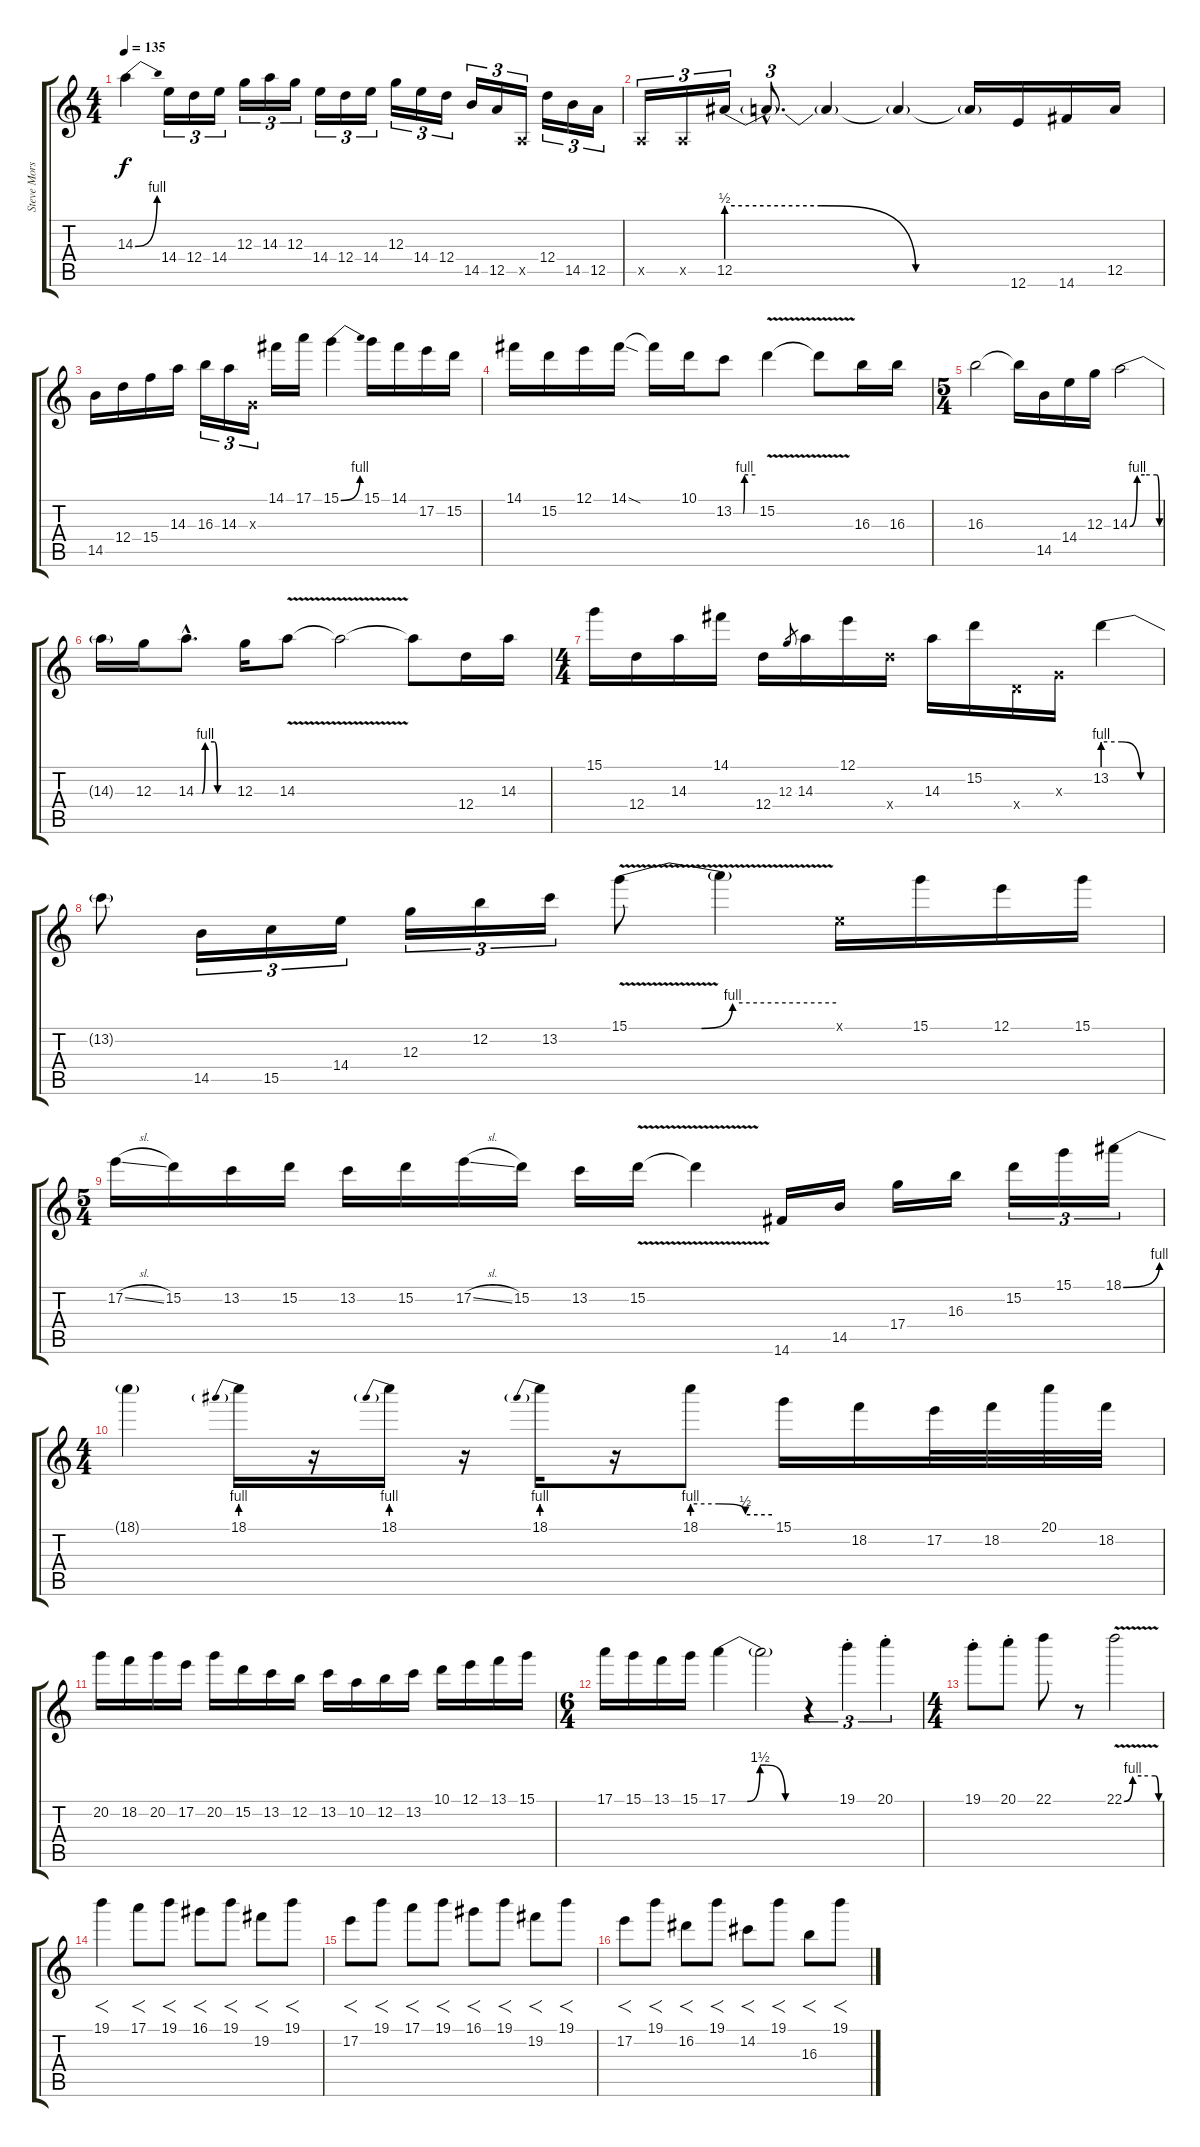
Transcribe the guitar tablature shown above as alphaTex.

\track ("Steve Morse - guitar solo" "Steve Mors") {instrument overdrivenguitar}
\staff {score tabs}
\tuning (E4 B3 G3 D3 A2 E2) {hide}
\ts (4 4)
\tempo 135
\clef g2
\ks c
14.3{be (bend 0 0 60 4)}.4{dy f} 14.4.16{tu (3 2)} 12.4.16{tu (3 2)} 14.4.16{tu (3 2)} 12.3.16{tu (3 2)} 14.3.16{tu (3 2)} 12.3.16{tu (3 2)} 14.4.16{tu (3 2)} 12.4.16{tu (3 2)} 14.4.16{tu (3 2)} 12.3.16{tu (3 2)} 14.4.16{tu (3 2)} 12.4.16{tu (3 2)} 14.5.16{tu (3 2)} 12.5.16{tu (3 2)} 0.5{x}.16{tu (3 2)} 12.4.16{tu (3 2)} 14.5.16{tu (3 2)} 12.5.16{tu (3 2)} |
0.5{x}.16{tu (3 2)} 0.5{x}.16{tu (3 2)} 12.5{be (custom 0 2 20 2 40 0 60 0)}.16{tu (3 2)} 12.5{hac t}.8{d tu (3 2)} 12.5{t}.4 12.5{t}.4 12.5{t}.16 12.6.16 14.6.16 12.5.16 |
14.5.16 12.4.16 15.4.16 14.3.16 16.3.16{tu (3 2)} 14.3.16{tu (3 2)} 0.3{x}.16{tu (3 2)} 14.1.16 17.1.16 15.1{be (bend 0 0 60 4)}.4 15.1.16 14.1.16 17.2.16 15.2.16 |
14.1.16 15.2.16 12.1.16 14.1{sod}.16 14.1{t}.16 10.1.16 13.2{be (custom 0 0 26 0 30 4 60 4)}.8 15.2{v}.4 15.2{t}.8 16.3.16 16.3.16 |
\ts (5 4)
16.3.2 16.3{t}.16 14.5.16 14.4.16 12.3.16 14.3{be (custom 0 0 15 4 30 4 55 4 60 0)}.2 |
14.3{t}.16 12.3.16 14.3{be (custom 0 0 10 0 15 4 30 4 35 0 45 0 60 0) hac}.8{d} 12.3.16 14.3{v}.8 14.3{t}.2 14.3{t}.8 12.4.16{instrument overdrivenguitar} 14.3.16 |
\ts (4 4)
15.1.16 12.4.16 14.3.16 14.1.16 12.4.16 12.3.8{gr} 14.3.16 12.1.16 12.4{x}.16 14.3.16 15.2.16 0.4{x}.16 0.3{x}.16 13.2{be (custom 0 4 20 4 40 0 60 0)}.4 |
13.2{t}.8 14.5.16{tu (3 2)} 15.5.16{tu (3 2)} 14.4.16{tu (3 2)} 12.3.16{tu (3 2)} 12.2.16{tu (3 2)} 13.2.16{tu (3 2)} 15.1{be (custom 0 0 21 0 30 4 60 4) v}.8 15.1{t}.4 0.1{x}.16 15.1.16 12.1.16 15.1.16 |
\ts (5 4)
17.2{sl}.16 15.2.16 13.2.16 15.2.16 13.2.16 15.2.16 17.2{sl}.16 15.2.16 13.2.16 15.2{v}.16 15.2{t}.4 14.6.16 14.5.16 17.4.16 16.3.16 15.2.16{tu (3 2)} 15.1.16{tu (3 2)} 18.1{be (bend 0 0 60 4)}.16{tu (3 2)} |
\ts (4 4)
18.1{t}.4 18.1{be (prebend 0 4 60 4)}.16 r.16 18.1{be (prebend 0 4 60 4)}.16 r.16 18.1{be (prebend 0 4 60 4)}.16 r.16 18.1{be (custom 0 4 20 4 40 2 60 2)}.8 15.1.16 18.2.16 17.2.32 18.2.32 20.1.32 18.2.32 |
20.2.16 18.2.16 20.2.16 17.2.16 20.2.16 15.2.16 13.2.16 12.2.16 13.2.16 10.2.16 12.2.16 13.2.16 10.1.16 12.1.16 13.1.16 15.1.16 |
\ts (6 4)
17.1.16 15.1.16 13.1.16 15.1.16 17.1{be (custom 0 0 15 0 25 6 30 6 45 0 60 0)}.4 17.1{t}.2 r.4{tu (3 2)} 19.1{st}.4{tu (3 2)} 20.1{st}.4{tu (3 2)} |
\ts (4 4)
19.1{st}.8 20.1{st}.8 22.1.8 r.8 22.1{be (custom 0 0 15 4 30 4 54 4 60 0) v}.2 |
19.1.4{f instrument overdrivenguitar} 17.1.8{f} 19.1.8{f} 16.1.8{f} 19.1.8{f} 19.2.8{f} 19.1.8{f} |
17.2.8{f} 19.1.8{f} 17.1.8{f} 19.1.8{f} 16.1.8{f} 19.1.8{f} 19.2.8{f} 19.1.8{f} |
17.2.8{f} 19.1.8{f} 16.2.8{f} 19.1.8{f} 14.2.8{f} 19.1.8{f} 16.3.8{f} 19.1.8{f}
